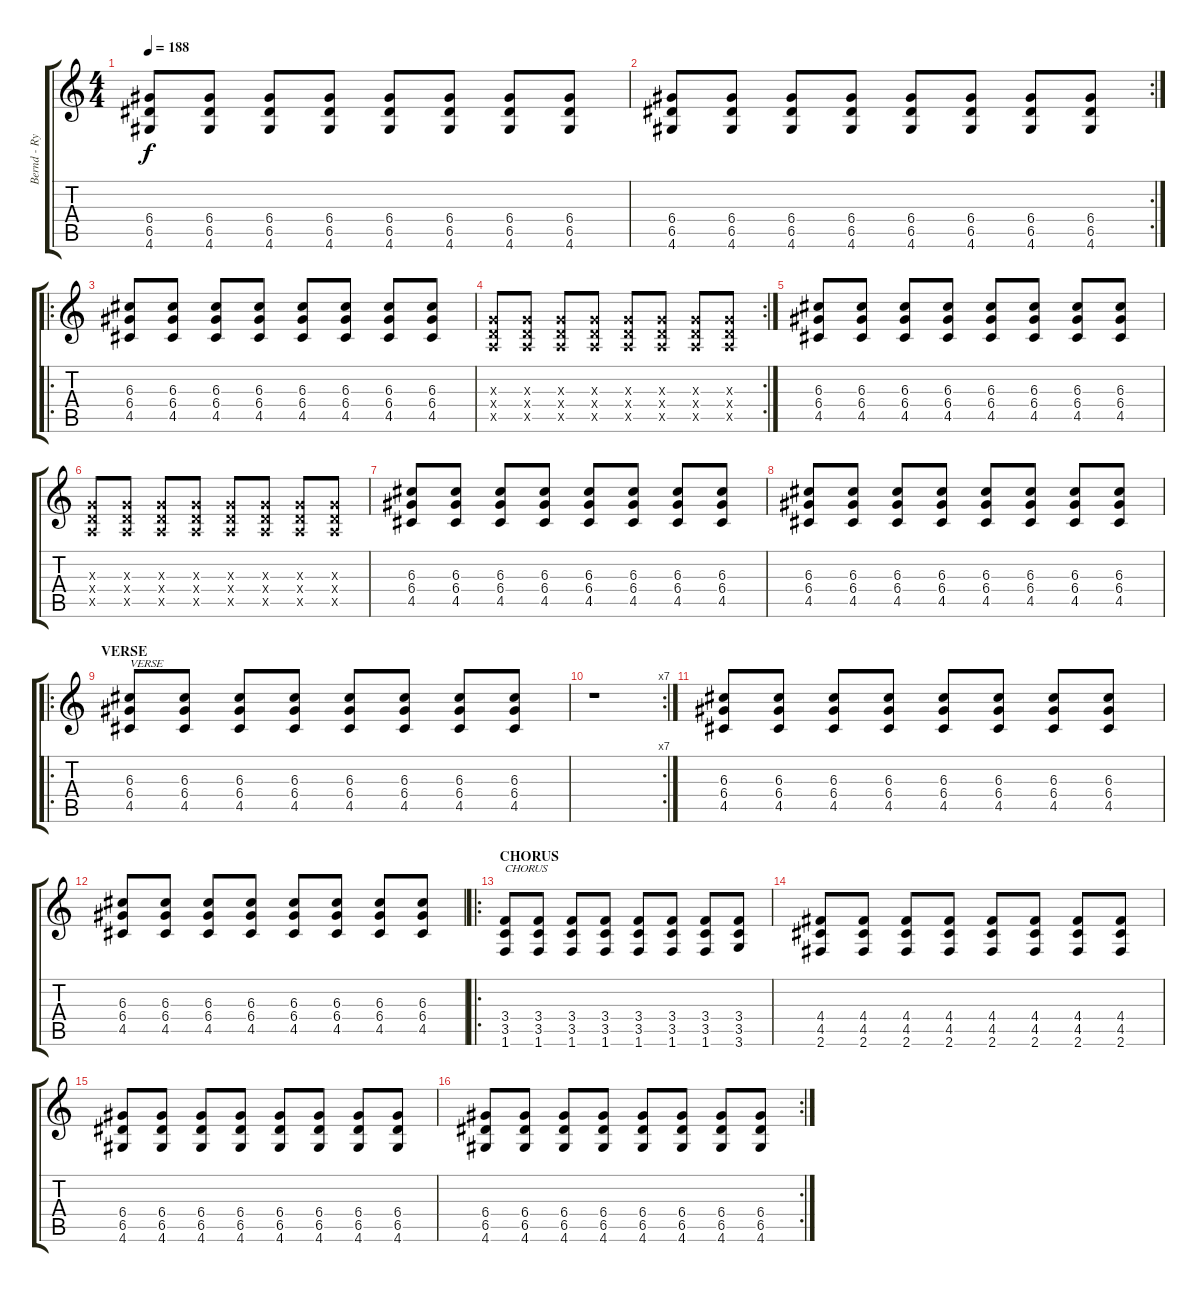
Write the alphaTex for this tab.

\track ("Bernd - Rythm Guitar" "Bernd - Ry") {instrument overdrivenguitar}
\staff {score tabs}
\tuning (E4 B3 G3 D3 A2 E2) {hide}
\ts (4 4)
\tempo 188
\clef g2
\ks c
(6.4 6.5 4.6).8{dy f} (6.4 6.5 4.6).8 (6.4 6.5 4.6).8 (6.4 6.5 4.6).8 (6.4 6.5 4.6).8 (6.4 6.5 4.6).8 (6.4 6.5 4.6).8 (6.4 6.5 4.6).8 |
\rc 2
(6.4 6.5 4.6).8 (6.4 6.5 4.6).8 (6.4 6.5 4.6).8 (6.4 6.5 4.6).8 (6.4 6.5 4.6).8 (6.4 6.5 4.6).8 (6.4 6.5 4.6).8 (6.4 6.5 4.6).8 |
\ro
(6.3 6.4 4.5).8 (6.3 6.4 4.5).8 (6.3 6.4 4.5).8 (6.3 6.4 4.5).8 (6.3 6.4 4.5).8 (6.3 6.4 4.5).8 (6.3 6.4 4.5).8 (6.3 6.4 4.5).8 |
\rc 2
(0.3{x} 0.4{x} 0.5{x}).8 (0.3{x} 0.4{x} 0.5{x}).8 (0.3{x} 0.4{x} 0.5{x}).8 (0.3{x} 0.4{x} 0.5{x}).8 (0.3{x} 0.4{x} 0.5{x}).8 (0.3{x} 0.4{x} 0.5{x}).8 (0.3{x} 0.4{x} 0.5{x}).8 (0.3{x} 0.4{x} 0.5{x}).8 |
(6.3 6.4 4.5).8 (6.3 6.4 4.5).8 (6.3 6.4 4.5).8 (6.3 6.4 4.5).8 (6.3 6.4 4.5).8 (6.3 6.4 4.5).8 (6.3 6.4 4.5).8 (6.3 6.4 4.5).8 |
(0.3{x} 0.4{x} 0.5{x}).8 (0.3{x} 0.4{x} 0.5{x}).8 (0.3{x} 0.4{x} 0.5{x}).8 (0.3{x} 0.4{x} 0.5{x}).8 (0.3{x} 0.4{x} 0.5{x}).8 (0.3{x} 0.4{x} 0.5{x}).8 (0.3{x} 0.4{x} 0.5{x}).8 (0.3{x} 0.4{x} 0.5{x}).8 |
(6.3 6.4 4.5).8 (6.3 6.4 4.5).8 (6.3 6.4 4.5).8 (6.3 6.4 4.5).8 (6.3 6.4 4.5).8 (6.3 6.4 4.5).8 (6.3 6.4 4.5).8 (6.3 6.4 4.5).8 |
(6.3 6.4 4.5).8 (6.3 6.4 4.5).8 (6.3 6.4 4.5).8 (6.3 6.4 4.5).8 (6.3 6.4 4.5).8 (6.3 6.4 4.5).8 (6.3 6.4 4.5).8 (6.3 6.4 4.5).8 |
\ro
\section ("" "VERSE")
(6.3 6.4 4.5).8{txt "VERSE"} (6.3 6.4 4.5).8 (6.3 6.4 4.5).8 (6.3 6.4 4.5).8 (6.3 6.4 4.5).8 (6.3 6.4 4.5).8 (6.3 6.4 4.5).8 (6.3 6.4 4.5).8 |
\rc 7
r.1 |
(6.3 6.4 4.5).8 (6.3 6.4 4.5).8 (6.3 6.4 4.5).8 (6.3 6.4 4.5).8 (6.3 6.4 4.5).8 (6.3 6.4 4.5).8 (6.3 6.4 4.5).8 (6.3 6.4 4.5).8 |
(6.3 6.4 4.5).8 (6.3 6.4 4.5).8 (6.3 6.4 4.5).8 (6.3 6.4 4.5).8 (6.3 6.4 4.5).8 (6.3 6.4 4.5).8 (6.3 6.4 4.5).8 (6.3 6.4 4.5).8 |
\ro
\section ("" "CHORUS")
(3.4 3.5 1.6).8{txt "CHORUS"} (3.4 3.5 1.6).8 (3.4 3.5 1.6).8 (3.4 3.5 1.6).8 (3.4 3.5 1.6).8 (3.4 3.5 1.6).8 (3.4 3.5 1.6).8 (3.4 3.5 3.6).8 |
(4.4 4.5 2.6).8 (4.4 4.5 2.6).8 (4.4 4.5 2.6).8 (4.4 4.5 2.6).8 (4.4 4.5 2.6).8 (4.4 4.5 2.6).8 (4.4 4.5 2.6).8 (4.4 4.5 2.6).8 |
(6.4 6.5 4.6).8 (6.4 6.5 4.6).8 (6.4 6.5 4.6).8 (6.4 6.5 4.6).8 (6.4 6.5 4.6).8 (6.4 6.5 4.6).8 (6.4 6.5 4.6).8 (6.4 6.5 4.6).8 |
\rc 2
(6.4 6.5 4.6).8 (6.4 6.5 4.6).8 (6.4 6.5 4.6).8 (6.4 6.5 4.6).8 (6.4 6.5 4.6).8 (6.4 6.5 4.6).8 (6.4 6.5 4.6).8 (6.4 6.5 4.6).8
